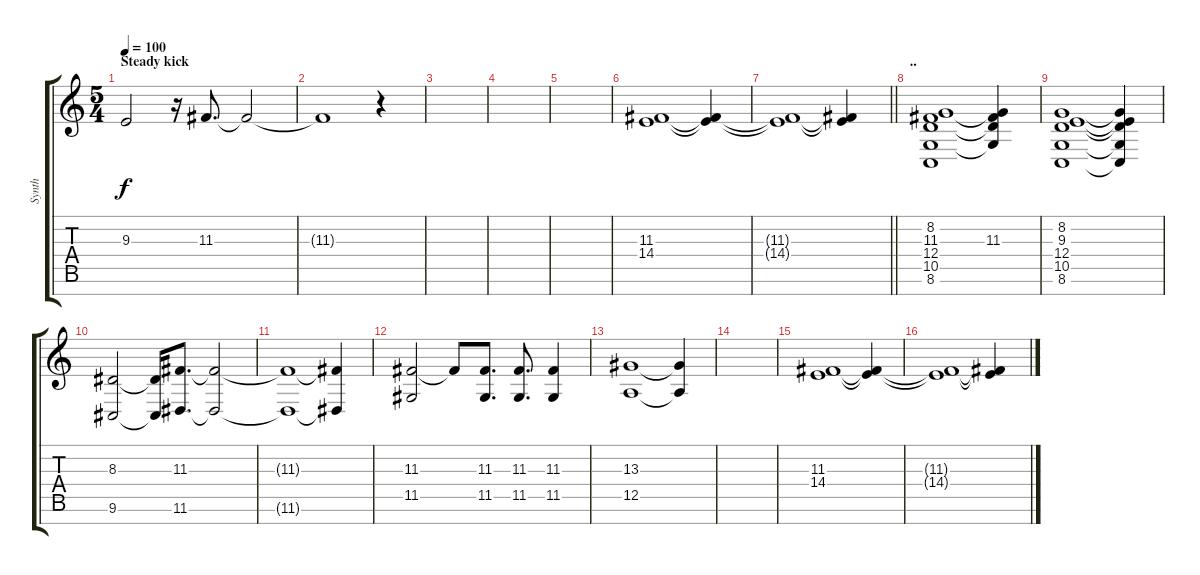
\track ("Synth" "Synth") {instrument choiraahs}
\staff {score tabs}
\tuning (E4 B3 G3 D3 A2 E2 B1) {hide}
\ts (5 4)
\section ("" "Steady kick")
\tempo 100
\clef g2
\ks c
9.3.2{dy f volume 7} r.16 11.3.8{d} 11.3{t}.2 |
11.3{t}.1 r.4 |
|
|
|
(11.3 14.4).1 (11.3{t} 14.4{t}).4 |
\barLineRight lightlight
(11.3{t} 14.4{t}).1 (11.3{t} 14.4{t}).4 |
\section ("" "..")
(8.2 11.3 12.4 10.5 8.6).1 (8.2{t} 11.3 12.4{t} 10.5{t}).4 |
(8.2 9.3 12.4 10.5 8.6).1 (8.2{t} 9.3{t} 12.4{t} 10.5{t} 8.6{t}).4 |
(8.3 9.6).2 (8.3{t} 9.6{t}).16 (11.3 11.6).8{d} (11.3{t} 11.6{t}).2 |
(11.3{t} 11.6{t}).1 (11.3{t} 11.6{t}).4 |
(11.3 11.5).2 11.3{t}.8 (11.3 11.5).8{d} (11.3 11.5).8{d} (11.3 11.5).4 |
(13.3 12.5).1 (13.3{t} 12.5{t}).4 |
|
(11.3 14.4).1 (11.3{t} 14.4{t}).4 |
(11.3{t} 14.4{t}).1 (11.3{t} 14.4{t}).4
